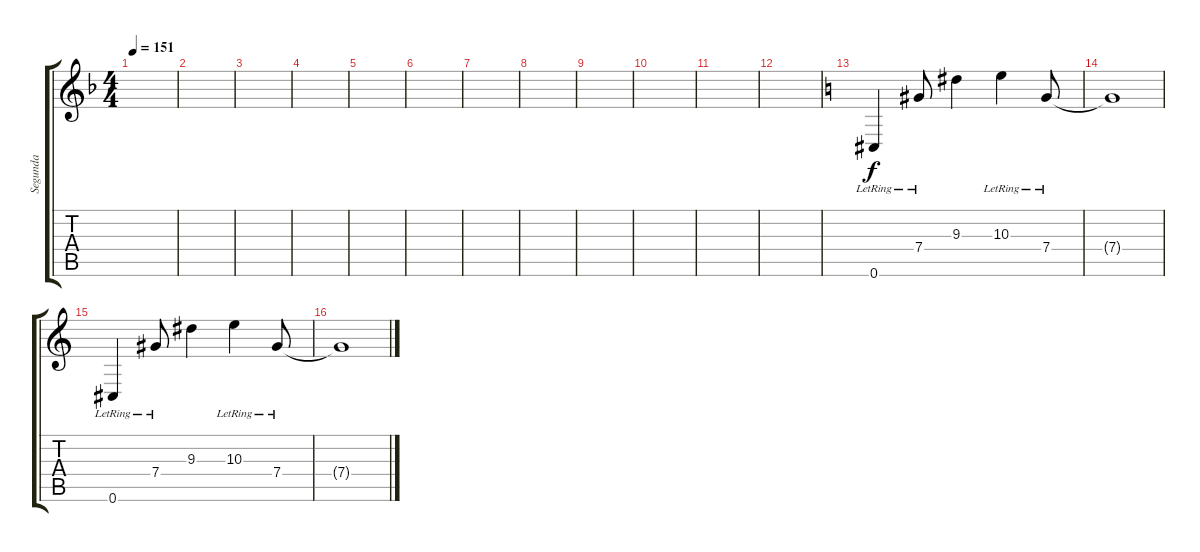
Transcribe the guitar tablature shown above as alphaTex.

\track ("Segunda" "Segunda") {instrument electricguitarjazz}
\staff {score tabs}
\tuning (Eb4 Bb3 Gb3 Db3 Ab2 Db2) {hide}
\ts (4 4)
\tempo 151
\clef g2
\ks f
|
|
|
|
|
|
|
|
|
|
|
|
\ks c
0.6{lr}.4 7.4{lr}.8 9.3.4 10.3{lr}.4 7.4{lr}.8 |
7.4{t}.1 |
0.6{lr}.4 7.4{lr}.8 9.3.4 10.3{lr}.4 7.4{lr}.8 |
7.4{t}.1
